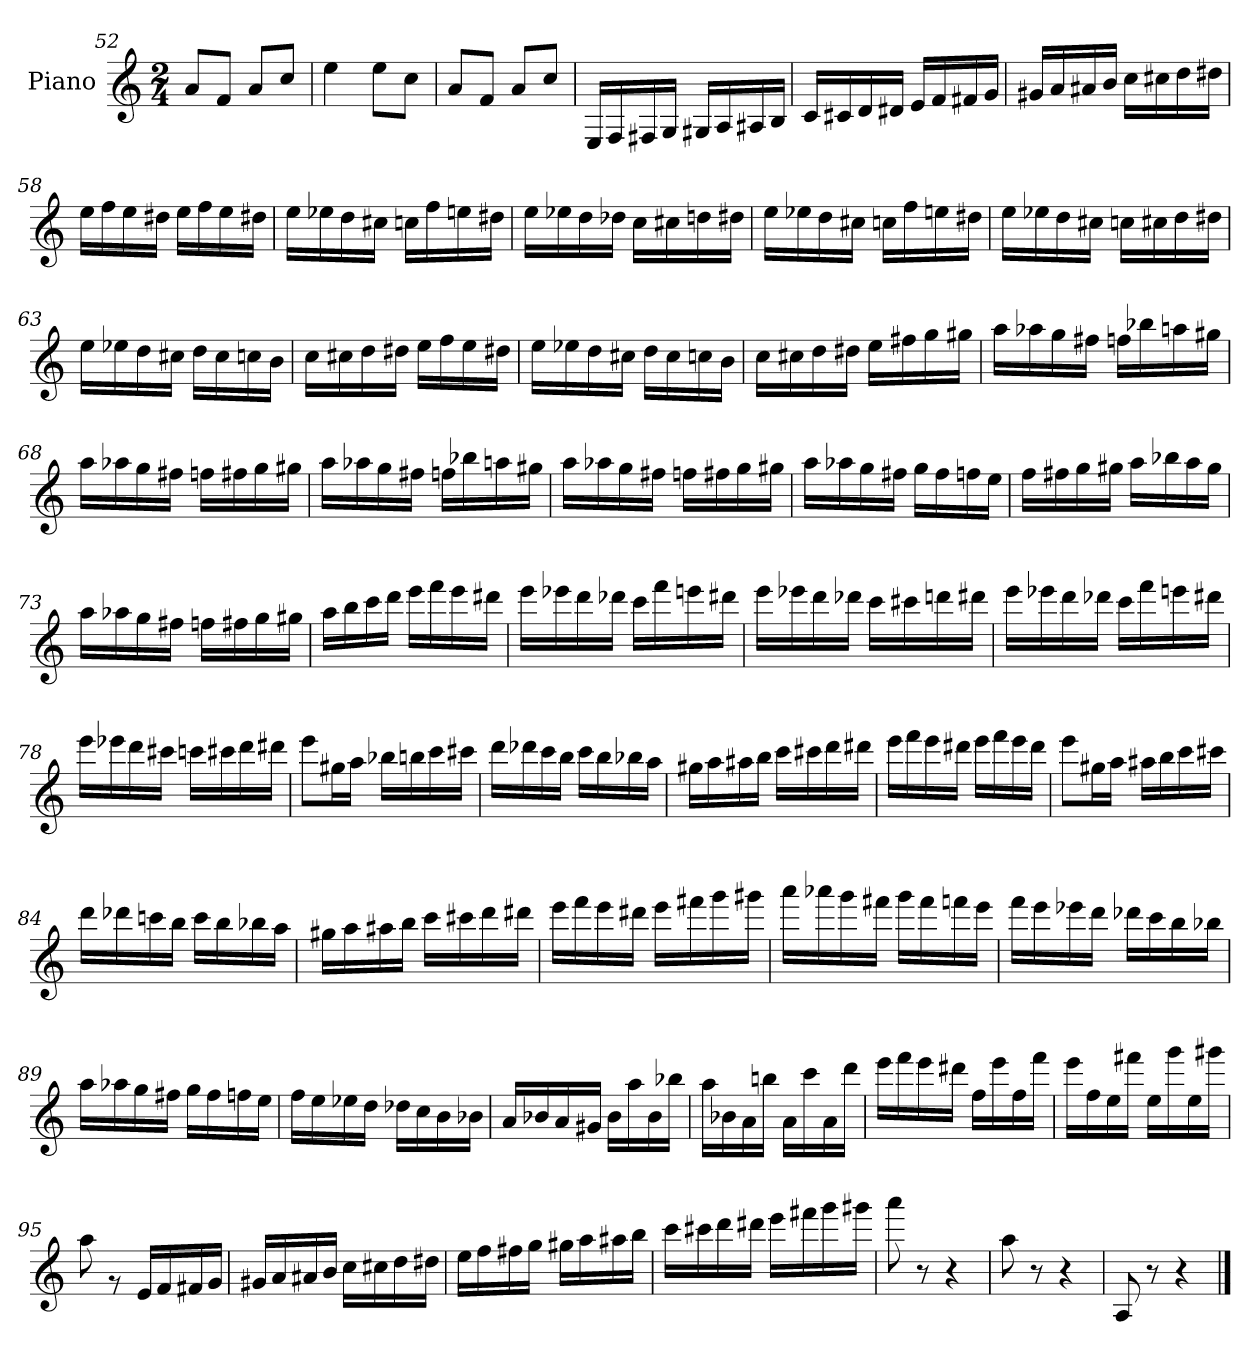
**kern
*part1
*staff1
*I"Piano
*I'Pno.
*clefG2
*k[]
*C:
*M2/4
=52
8a/L
8f/J
8a/L
8cc/J
=53
4ee\
8ee\L
8cc\J
=54
8a/L
8f/J
8a/L
8cc/J
!!LO:LB:g=z
=55
16E/LL
16F/
16F#X/
16G/JJ
16G#X/LL
16A/
16A#X/
16B/JJ
=56
16c/LL
16c#X/
16d/
16d#X/JJ
16e/LL
16f/
16f#X/
16g/JJ
=57
16g#X/LL
16a/
16a#X/
16b/JJ
16cc\LL
16cc#X\
16dd\
16dd#X\JJ
=58
16ee\LL
16ff\
16ee\
16dd#X\JJ
16ee\LL
16ff\
16ee\
16dd#X\JJ
!!LO:LB:g=z
=59
16ee\LL
16ee-X\
16dd\
16cc#X\JJ
16ccn\LL
16ff\
16een\
16dd#X\JJ
=60
16ee\LL
16ee-X\
16dd\
16dd-X\JJ
16cc\LL
16cc#X\
16ddn\
16dd#X\JJ
=61
16ee\LL
16ee-X\
16dd\
16cc#X\JJ
16ccn\LL
16ff\
16een\
16dd#X\JJ
!!LO:LB:g=z
=62
16ee\LL
16ee-X\
16dd\
16cc#X\JJ
16ccn\LL
16cc#X\
16dd\
16dd#X\JJ
=63
16ee\LL
16ee-X\
16dd\
16cc#X\JJ
16dd\LL
16cc#\
16ccn\
16b\JJ
=64
16cc\LL
16cc#X\
16dd\
16dd#X\JJ
16ee\LL
16ff\
16ee\
16dd#X\JJ
!!LO:PB:g=z
=65
16ee\LL
16ee-X\
16dd\
16cc#X\JJ
16dd\LL
16cc#\
16ccn\
16b\JJ
=66
16cc\LL
16cc#X\
16dd\
16dd#X\JJ
16ee\LL
16ff#X\
16gg\
16gg#X\JJ
=67
16aa\LL
16aa-X\
16gg\
16ff#X\JJ
16ffn\LL
16bb-X\
16aan\
16gg#X\JJ
!!LO:LB:g=z
=68
16aa\LL
16aa-X\
16gg\
16ff#X\JJ
16ffn\LL
16ff#X\
16gg\
16gg#X\JJ
=69
16aa\LL
16aa-X\
16gg\
16ff#X\JJ
16ffn\LL
16bb-X\
16aan\
16gg#X\JJ
=70
16aa\LL
16aa-X\
16gg\
16ff#X\JJ
16ffn\LL
16ff#X\
16gg\
16gg#X\JJ
!!LO:LB:g=z
=71
16aa\LL
16aa-X\
16gg\
16ff#X\JJ
16gg\LL
16ff#\
16ffn\
16ee\JJ
=72
16ff\LL
16ff#X\
16gg\
16gg#X\JJ
16aa\LL
16bb-X\
16aa\
16gg#\JJ
=73
16aa\LL
16aa-X\
16gg\
16ff#X\JJ
16ffn\LL
16ff#X\
16gg\
16gg#X\JJ
!!LO:LB:g=z
=74
16aa\LL
16bb\
16ccc\
16ddd\JJ
16eee\LL
16fff\
16eee\
16ddd#X\JJ
=75
16eee\LL
16eee-X\
16ddd\
16ddd-X\JJ
16ccc\LL
16fff\
16eeen\
16ddd#X\JJ
=76
16eee\LL
16eee-X\
16ddd\
16ddd-X\JJ
16ccc\LL
16ccc#X\
16dddn\
16ddd#X\JJ
=77
16eee\LL
16eee-X\
16ddd\
16ddd-X\JJ
16ccc\LL
16fff\
16eeen\
16ddd#X\JJ
!!LO:LB:g=z
=78
16eee\LL
16eee-X\
16ddd\
16ccc#X\JJ
16cccn\LL
16ccc#X\
16ddd\
16ddd#X\JJ
=79
8eee\L
16gg#X\L
16aa\JJ
16bb-X\LL
16bbn\
16ccc\
16ccc#X\JJ
=80
16ddd\LL
16ddd-X\
16ccc\
16bb\JJ
16ccc\LL
16bb\
16bb-X\
16aa\JJ
!!LO:LB:g=z
=81
16gg#X\LL
16aa\
16aa#X\
16bb\JJ
16ccc\LL
16ccc#X\
16ddd\
16ddd#X\JJ
=82
16eee\LL
16fff\
16eee\
16ddd#X\JJ
16eee\LL
16fff\
16eee\
16ddd#\JJ
=83
8eee\L
16gg#X\L
16aa\JJ
16aa#X\LL
16bb\
16ccc\
16ccc#X\JJ
=84
16ddd\LL
16ddd-X\
16cccn\
16bb\JJ
16ccc\LL
16bb\
16bb-X\
16aa\JJ
!!LO:LB:g=z
=85
16gg#X\LL
16aa\
16aa#X\
16bb\JJ
16ccc\LL
16ccc#X\
16ddd\
16ddd#X\JJ
=86
16eee\LL
16fff\
16eee\
16ddd#X\JJ
16eee\LL
16fff#X\
16ggg\
16ggg#X\JJ
=87
16aaa\LL
16aaa-X\
16ggg\
16fff#X\JJ
16ggg\LL
16fff#\
16fffn\
16eee\JJ
!!LO:LB:g=z
=88
16fff\LL
16eee\
16eee-X\
16ddd\JJ
16ddd-X\LL
16ccc\
16bb\
16bb-X\JJ
=89
16aa\LL
16aa-X\
16gg\
16ff#X\JJ
16gg\LL
16ff#\
16ffn\
16ee\JJ
=90
16ff\LL
16ee\
16ee-X\
16dd\JJ
16dd-X\LL
16cc\
16b\
16b-X\JJ
=91
16a/LL
16b-X/
16a/
16g#X/JJ
16b-\LL
16aa\
16b-\
16bb-X\JJ
!!LO:LB:g=z
=92
16aa\LL
16b-X\
16a\
16bbn\JJ
16a\LL
16ccc\
16a\
16ddd\JJ
=93
16eee\LL
16fff\
16eee\
16ddd#X\JJ
16ff\LL
16eee\
16ff\
16fff\JJ
=94
16eee\LL
16ff\
16ee\
16fff#X\JJ
16ee\LL
16ggg\
16ee\
16ggg#X\JJ
!!LO:LB:g=z
=95
8aa\
8rg
16e/LL
16f/
16f#X/
16g/JJ
=96
16g#X/LL
16a/
16a#X/
16b/JJ
16cc\LL
16cc#X\
16dd\
16dd#X\JJ
=97
16ee\LL
16ff\
16ff#X\
16gg\JJ
16gg#X\LL
16aa\
16aa#X\
16bb\JJ
=98
16ccc\LL
16ccc#X\
16ddd\
16ddd#X\JJ
16eee\LL
16fff#X\
16ggg\
16ggg#X\JJ
=99
8aaa\
8r
4r
=100
8aa\
8r
4r
=101
8A/
8r
4r
==
*-
